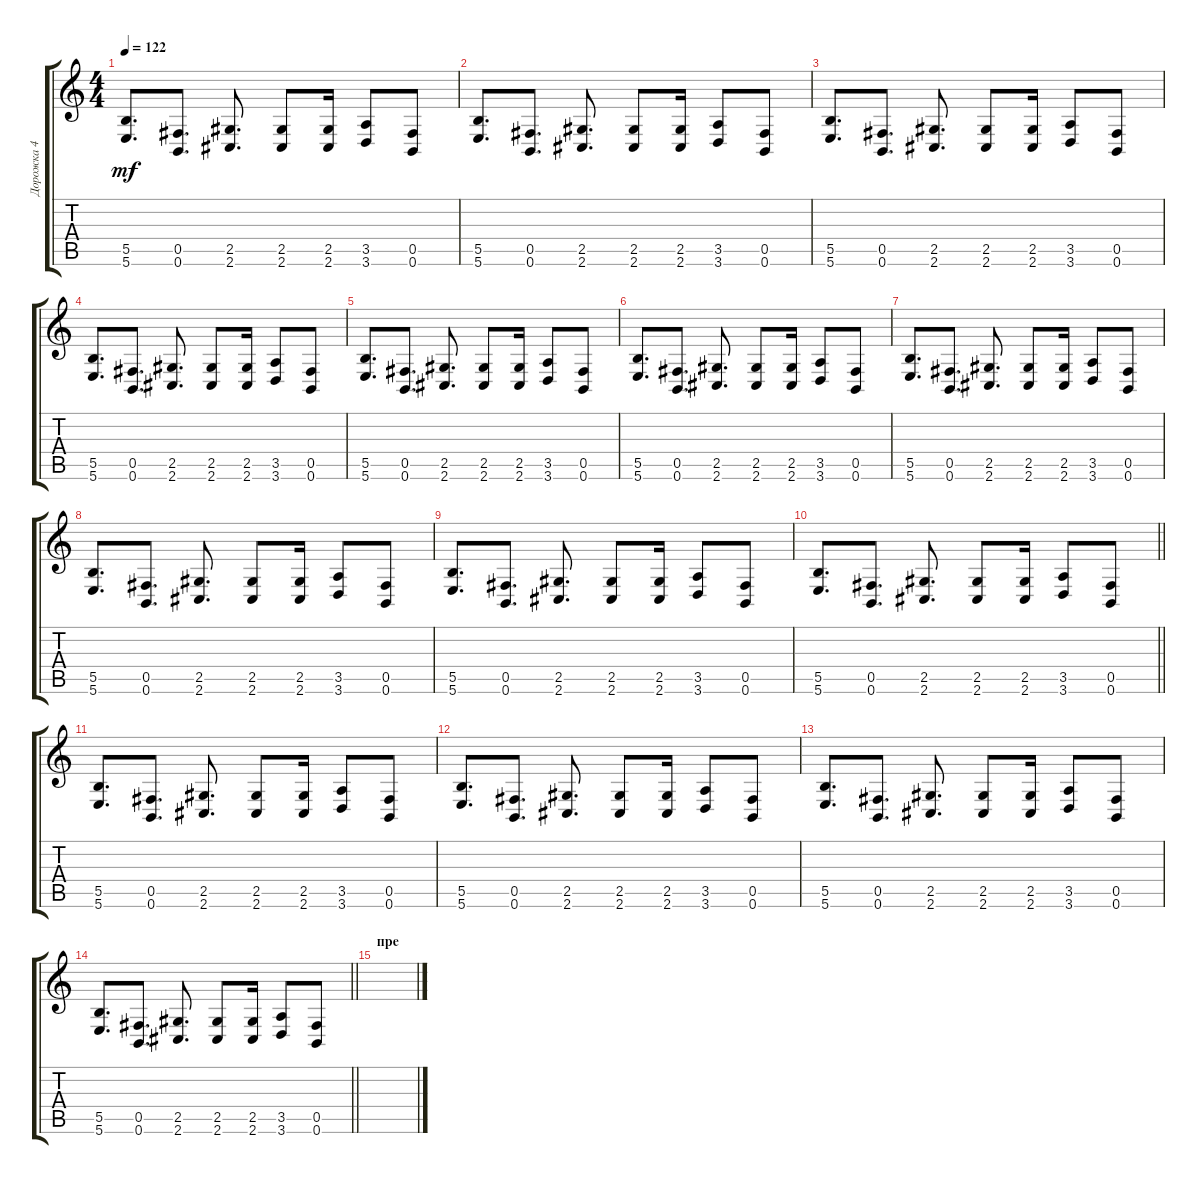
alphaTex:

\track ("Дорожка 4" "Дорожка 4") {instrument distortionguitar}
\staff {score tabs}
\tuning (Db4 Ab3 E3 B2 Gb2 B1) {hide}
\ts (4 4)
\tempo 122
\clef g2
\ks c
(5.5 5.6).8{d dy mf} (0.5 0.6).8{d} (2.5 2.6).8{d} (2.5 2.6).8 (2.5 2.6).16 (3.5 3.6).8 (0.5 0.6).8 |
(5.5 5.6).8{d} (0.5 0.6).8{d} (2.5 2.6).8{d} (2.5 2.6).8 (2.5 2.6).16 (3.5 3.6).8 (0.5 0.6).8 |
(5.5 5.6).8{d} (0.5 0.6).8{d} (2.5 2.6).8{d} (2.5 2.6).8 (2.5 2.6).16 (3.5 3.6).8 (0.5 0.6).8 |
(5.5 5.6).8{d} (0.5 0.6).8{d} (2.5 2.6).8{d} (2.5 2.6).8 (2.5 2.6).16 (3.5 3.6).8 (0.5 0.6).8 |
(5.5 5.6).8{d} (0.5 0.6).8{d} (2.5 2.6).8{d} (2.5 2.6).8 (2.5 2.6).16 (3.5 3.6).8 (0.5 0.6).8 |
(5.5 5.6).8{d} (0.5 0.6).8{d} (2.5 2.6).8{d} (2.5 2.6).8 (2.5 2.6).16 (3.5 3.6).8 (0.5 0.6).8 |
(5.5 5.6).8{d} (0.5 0.6).8{d} (2.5 2.6).8{d} (2.5 2.6).8 (2.5 2.6).16 (3.5 3.6).8 (0.5 0.6).8 |
(5.5 5.6).8{d} (0.5 0.6).8{d} (2.5 2.6).8{d} (2.5 2.6).8 (2.5 2.6).16 (3.5 3.6).8 (0.5 0.6).8 |
(5.5 5.6).8{d} (0.5 0.6).8{d} (2.5 2.6).8{d} (2.5 2.6).8 (2.5 2.6).16 (3.5 3.6).8 (0.5 0.6).8 |
\barLineRight lightlight
(5.5 5.6).8{d} (0.5 0.6).8{d} (2.5 2.6).8{d} (2.5 2.6).8 (2.5 2.6).16 (3.5 3.6).8 (0.5 0.6).8 |
(5.5 5.6).8{d} (0.5 0.6).8{d} (2.5 2.6).8{d} (2.5 2.6).8 (2.5 2.6).16 (3.5 3.6).8 (0.5 0.6).8 |
(5.5 5.6).8{d} (0.5 0.6).8{d} (2.5 2.6).8{d} (2.5 2.6).8 (2.5 2.6).16 (3.5 3.6).8 (0.5 0.6).8 |
(5.5 5.6).8{d} (0.5 0.6).8{d} (2.5 2.6).8{d} (2.5 2.6).8 (2.5 2.6).16 (3.5 3.6).8 (0.5 0.6).8 |
\barLineRight lightlight
(5.5 5.6).8{d} (0.5 0.6).8{d} (2.5 2.6).8{d} (2.5 2.6).8 (2.5 2.6).16 (3.5 3.6).8 (0.5 0.6).8 |
\section ("" "пре")
